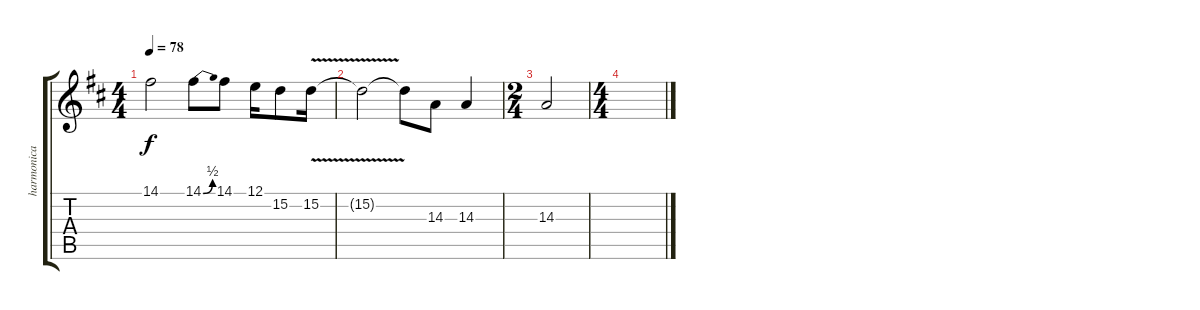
\track ("harmonica" "harmonica") {instrument harmonica}
\staff {score tabs}
\tuning (E4 B3 G3 D3 A2 E2) {hide}
\ts (4 4)
\tempo 78
\clef g2
\ks d
14.1{t}.2{dy f} 14.1{be (bend 0 0 60 2)}.8 14.1.8 12.1.16 15.2.8 15.2{v}.16 |
15.2{t}.2 15.2{t}.8 14.3.8 14.3.4 |
\ts (2 4)
14.3.2 |
\ts (4 4)
